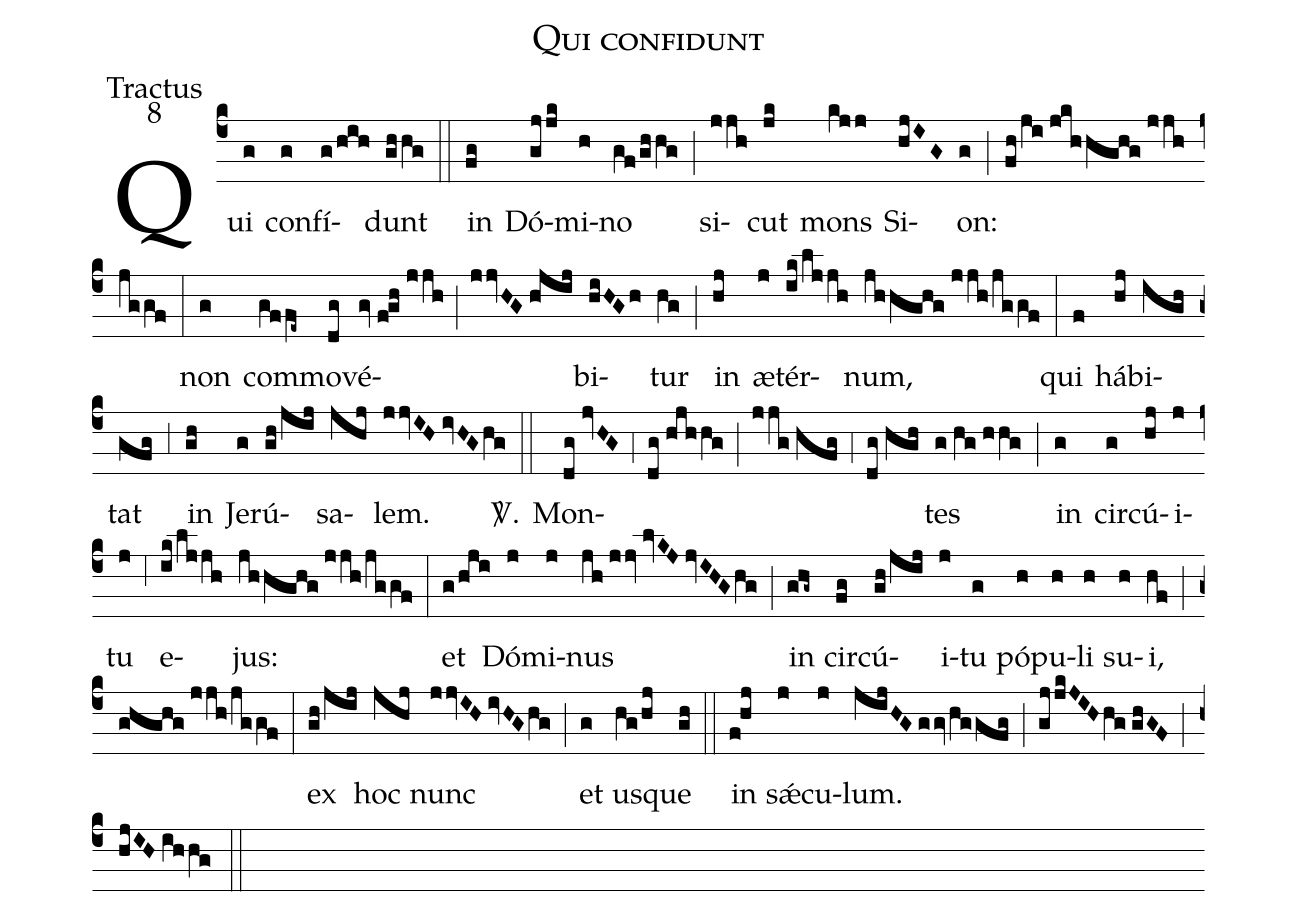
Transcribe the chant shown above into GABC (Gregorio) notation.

name:Qui confidunt;
office-part:Tractus;
mode:8;
%%
(c4) Qui(g) con(g)fí(g/hih)dunt(ghhg) (::) in(fg) Dó(gjjk)mi(h)no(gf/ghhg) (;) si(jjh)cut(jk) mons(kjj) Si(hjIG)on:(g) (;) (fh/ji//jkhhghg//jjh/jggf) (:) non(g) com(gffe~)mo(dg)vé(gv//f!gh//jjh;jjvHG//hjij)bi(hiHGh)tur(hg) (;) in(hj) æ(j)tér(ik/ljjh)num,(jhhghg//jjh/jggf) (:) qui(f) há(hj)bi(igh)tat(gfg) (;3) in(gh) Je(g)rú(gh/jij)sa(jhj)lem.(jjvIH//ivHG/hg) <sp>V/</sp>.(::) Mon(dg//jvHG;4dg//hjhhg;jjg//hfg;4dg//hgh)tes(g//hg//hhg) (;) in(g) cir(g)cú(hj)i(j)tu(j) (;6) e(ik/ljjh)jus:(jhhghg//jjh/jggf) (:) et(g/hji) Dó(j)mi(j)nus(jh//jjv//lvKJ//jvIHG/hg) (;) in(ghg~) cir(fg)cú(gh/jij)i(j)tu(g) pó(h)pu(h)li(h) su(h)i,(hf) (;) (ghghg//jjh/jggf) (:) ex(gh/jij) hoc(jhj) nunc(jjvIH//ivHG/hg) (;) et(g) u(hg/hj)sque(gh) (::) in(f!hj) s<sp>'ae</sp>(j)cu(j)lum.(jijHG//ggv/hggfg) (;) (gjjkJIH/hg//ghGF) (;) (hjIH//ihhg) (::)
